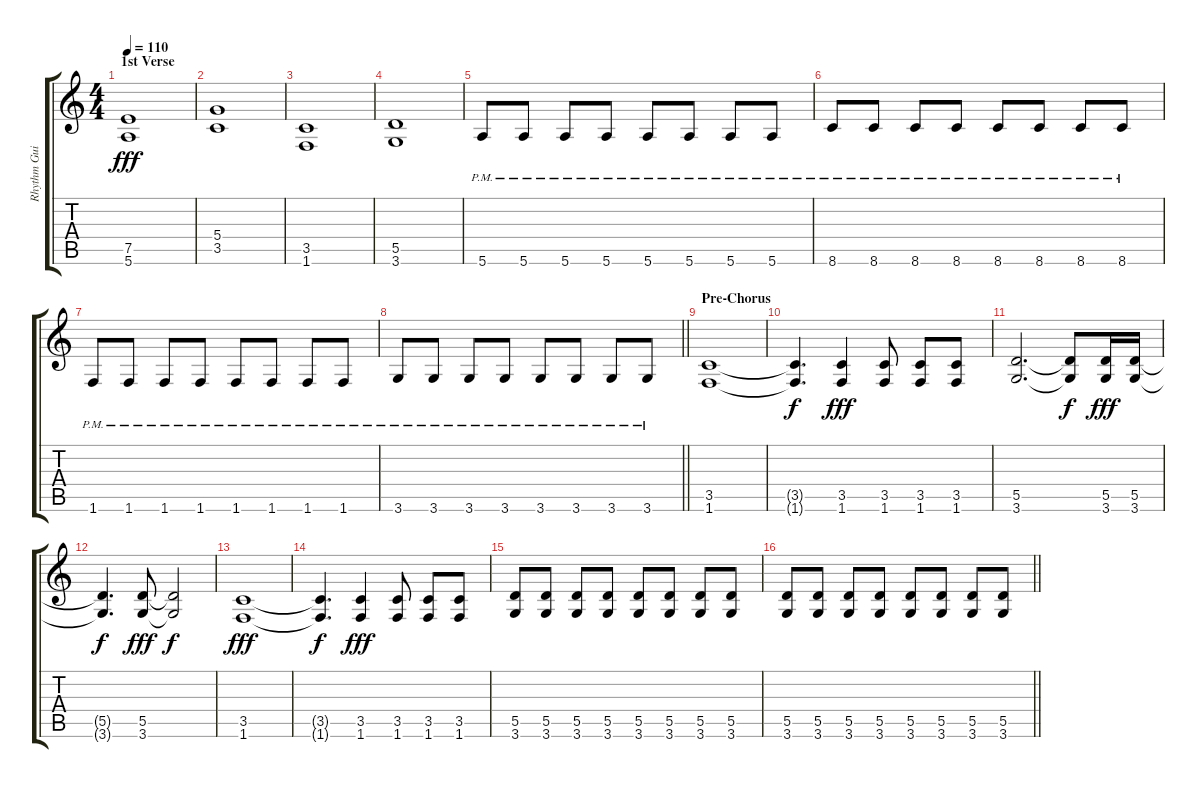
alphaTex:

\track ("Rhythm Guitar L" "Rhythm Gui") {instrument distortionguitar}
\staff {score tabs}
\tuning (E4 B3 G3 D3 A2 E2) {hide}
\ts (4 4)
\section ("" "1st Verse")
\tempo 110
\clef g2
\ks c
(7.5 5.6).1{dy fff} |
(5.4 3.5).1 |
(3.5 1.6).1 |
(5.5 3.6).1 |
5.6{pm}.8 5.6{pm}.8 5.6{pm}.8 5.6{pm}.8 5.6{pm}.8 5.6{pm}.8 5.6{pm}.8 5.6{pm}.8 |
8.6{pm}.8 8.6{pm}.8 8.6{pm}.8 8.6{pm}.8 8.6{pm}.8 8.6{pm}.8 8.6{pm}.8 8.6{pm}.8 |
1.6{pm}.8 1.6{pm}.8 1.6{pm}.8 1.6{pm}.8 1.6{pm}.8 1.6{pm}.8 1.6{pm}.8 1.6{pm}.8 |
\barLineRight lightlight
3.6{pm}.8 3.6{pm}.8 3.6{pm}.8 3.6{pm}.8 3.6{pm}.8 3.6{pm}.8 3.6{pm}.8 3.6{pm}.8 |
\section ("" "Pre-Chorus")
(3.5 1.6).1 |
(3.5{t} 1.6{t}).4{d dy f} (3.5 1.6).4{dy fff} (3.5 1.6).8 (3.5 1.6).8 (3.5 1.6).8 |
(5.5 3.6).2{d} (5.5{t} 3.6{t}).8{dy f} (5.5 3.6).16{dy fff} (5.5 3.6).16 |
(5.5{t} 3.6{t}).4{d dy f} (5.5 3.6).8{dy fff} (5.5{t} 3.6{t}).2{dy f} |
(3.5 1.6).1{dy fff} |
(3.5{t} 1.6{t}).4{d dy f} (3.5 1.6).4{dy fff} (3.5 1.6).8 (3.5 1.6).8 (3.5 1.6).8 |
(5.5 3.6).8 (5.5 3.6).8 (5.5 3.6).8 (5.5 3.6).8 (5.5 3.6).8 (5.5 3.6).8 (5.5 3.6).8 (5.5 3.6).8 |
\barLineRight lightlight
(5.5 3.6).8 (5.5 3.6).8 (5.5 3.6).8 (5.5 3.6).8 (5.5 3.6).8 (5.5 3.6).8 (5.5 3.6).8 (5.5 3.6).8
